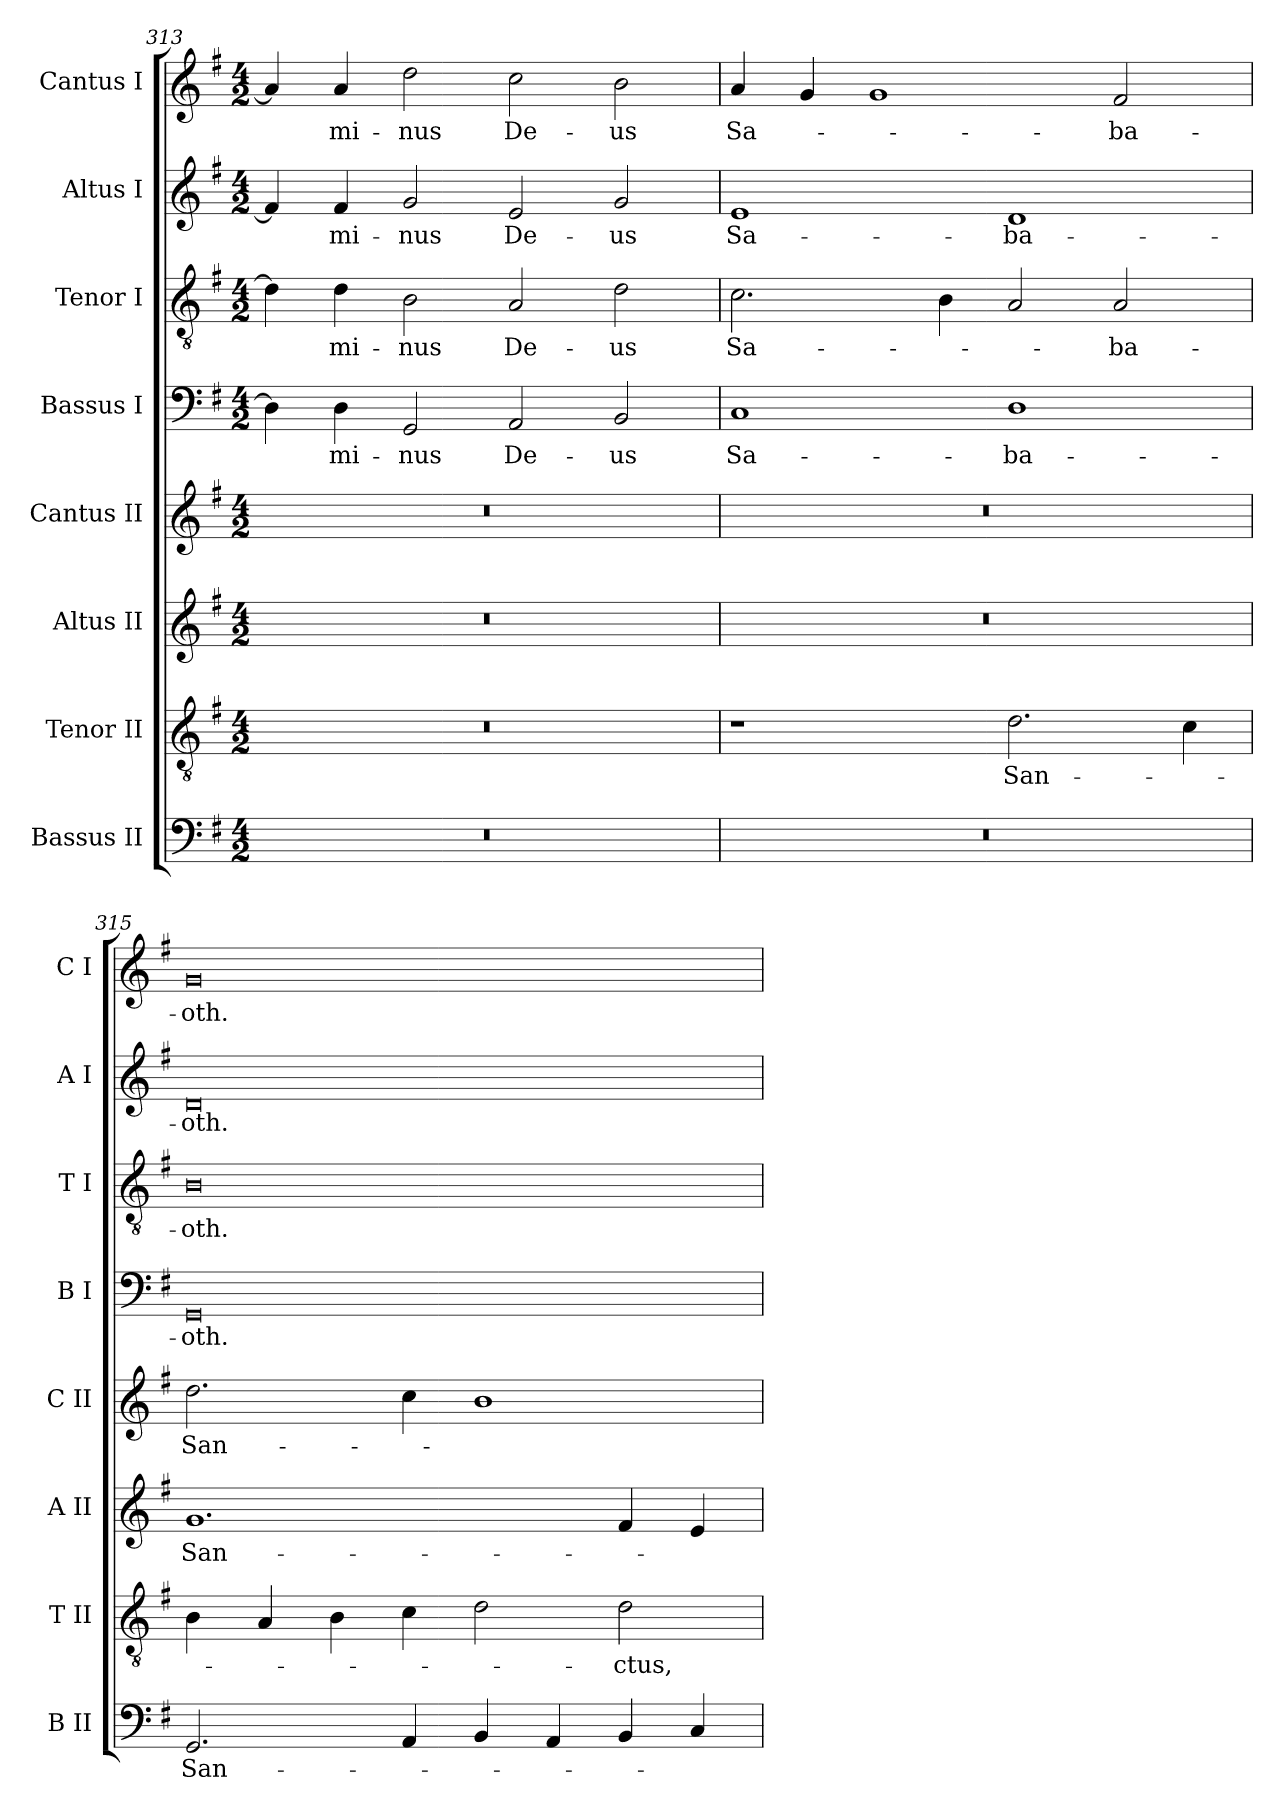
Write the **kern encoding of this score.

**kern	**text	**kern	**text	**kern	**text	**kern	**text	**kern	**text	**kern	**text	**kern	**text	**kern	**text
*part8	*part8	*part7	*part7	*part6	*part6	*part5	*part5	*part4	*part4	*part3	*part3	*part2	*part2	*part1	*part1
*staff8	*staff8	*staff7	*staff7	*staff6	*staff6	*staff5	*staff5	*staff4	*staff4	*staff3	*staff3	*staff2	*staff2	*staff1	*staff1
*I"Bassus II	*	*I"Tenor II	*	*I"Altus II	*	*I"Cantus II	*	*I"Bassus I	*	*I"Tenor I	*	*I"Altus I	*	*I"Cantus I	*
*I'B II	*	*I'T II	*	*I'A II	*	*I'C II	*	*I'B I	*	*I'T I	*	*I'A I	*	*I'C I	*
!!LO:LB:g=z
*clefF4	*	*clefGv2	*	*clefG2	*	*clefG2	*	*clefF4	*	*clefGv2	*	*clefG2	*	*clefG2	*
*k[f#]	*	*k[f#]	*	*k[f#]	*	*k[f#]	*	*k[f#]	*	*k[f#]	*	*k[f#]	*	*k[f#]	*
*G:	*	*G:	*	*G:	*	*G:	*	*G:	*	*G:	*	*G:	*	*G:	*
*M4/2	*	*M4/2	*	*M4/2	*	*M4/2	*	*M4/2	*	*M4/2	*	*M4/2	*	*M4/2	*
=313	=313	=313	=313	=313	=313	=313	=313	=313	=313	=313	=313	=313	=313	=313	=313
0r	.	0r	.	0r	.	0r	.	4D\]	.	4d\]	.	4f#/]	.	4a/]	.
!	!	!	!	!	!	!	!	!	!LO:LY:b	!	!	!	!	!	!
!	!	!	!	!	!	!	!	!	!	!	!LO:LY:b	!	!	!	!
!	!	!	!	!	!	!	!	!	!	!	!	!	!LO:LY:b	!	!
!	!	!	!	!	!	!	!	!	!	!	!	!	!	!	!LO:LY:b
.	.	.	.	.	.	.	.	4D\	-mi-	4d\	-mi-	4f#/	-mi-	4a/	-mi-
!	!	!	!	!	!	!	!	!	!LO:LY:b	!	!	!	!	!	!
!	!	!	!	!	!	!	!	!	!	!	!LO:LY:b	!	!	!	!
!	!	!	!	!	!	!	!	!	!	!	!	!	!LO:LY:b	!	!
!	!	!	!	!	!	!	!	!	!	!	!	!	!	!	!LO:LY:b
.	.	.	.	.	.	.	.	2GG/	-nus	2B\	-nus	2g/	-nus	2dd\	-nus
!	!	!	!	!	!	!	!	!	!LO:LY:b	!	!	!	!	!	!
!	!	!	!	!	!	!	!	!	!	!	!LO:LY:b	!	!	!	!
!	!	!	!	!	!	!	!	!	!	!	!	!	!LO:LY:b	!	!
!	!	!	!	!	!	!	!	!	!	!	!	!	!	!	!LO:LY:b
.	.	.	.	.	.	.	.	2AA/	De-	2A/	De-	2e/	De-	2cc\	De-
!	!	!	!	!	!	!	!	!	!LO:LY:b	!	!	!	!	!	!
!	!	!	!	!	!	!	!	!	!	!	!LO:LY:b	!	!	!	!
!	!	!	!	!	!	!	!	!	!	!	!	!	!LO:LY:b	!	!
!	!	!	!	!	!	!	!	!	!	!	!	!	!	!	!LO:LY:b
.	.	.	.	.	.	.	.	2BB/	-us	2d\	-us	2g/	-us	2b\	-us
=314	=314	=314	=314	=314	=314	=314	=314	=314	=314	=314	=314	=314	=314	=314	=314
!	!	!	!	!	!	!	!	!	!LO:LY:b	!	!	!	!	!	!
!	!	!	!	!	!	!	!	!	!	!	!LO:LY:b	!	!	!	!
!	!	!	!	!	!	!	!	!	!	!	!	!	!LO:LY:b	!	!
!	!	!	!	!	!	!	!	!	!	!	!	!	!	!	!LO:LY:b
0r	.	1r	.	0r	.	0r	.	1C	Sa-	2.c\	Sa-	1e	Sa-	4a/	Sa-
.	.	.	.	.	.	.	.	.	.	.	.	.	.	4g/	.
.	.	.	.	.	.	.	.	.	.	.	.	.	.	1g	.
.	.	.	.	.	.	.	.	.	.	4B\	.	.	.	.	.
!	!	!	!LO:LY:b	!	!	!	!	!	!	!	!	!	!	!	!
!	!	!	!	!	!	!	!	!	!LO:LY:b	!	!	!	!	!	!
!	!	!	!	!	!	!	!	!	!	!	!	!	!LO:LY:b	!	!
.	.	2.d\	San-	.	.	.	.	1D	-ba-	2A/	.	1d	-ba-	.	.
!	!	!	!	!	!	!	!	!	!	!	!LO:LY:b	!	!	!	!
!	!	!	!	!	!	!	!	!	!	!	!	!	!	!	!LO:LY:b
.	.	.	.	.	.	.	.	.	.	2A/	-ba-	.	.	2f#/	-ba-
.	.	4c\	.	.	.	.	.	.	.	.	.	.	.	.	.
=315	=315	=315	=315	=315	=315	=315	=315	=315	=315	=315	=315	=315	=315	=315	=315
!	!LO:LY:b	!	!	!	!	!	!	!	!	!	!	!	!	!	!
!	!	!	!	!	!LO:LY:b	!	!	!	!	!	!	!	!	!	!
!	!	!	!	!	!	!	!LO:LY:b	!	!	!	!	!	!	!	!
!	!	!	!	!	!	!	!	!	!LO:LY:b	!	!	!	!	!	!
!	!	!	!	!	!	!	!	!	!	!	!LO:LY:b	!	!	!	!
!	!	!	!	!	!	!	!	!	!	!	!	!	!LO:LY:b	!	!
!	!	!	!	!	!	!	!	!	!	!	!	!	!	!	!LO:LY:b
2.GG/	San-	4B\	.	1.g	San-	2.dd\	San-	0GG	-oth.	0B	-oth.	0d	-oth.	0g	-oth.
.	.	4A/	.	.	.	.	.	.	.	.	.	.	.	.	.
.	.	4B\	.	.	.	.	.	.	.	.	.	.	.	.	.
4AA/	.	4c\	.	.	.	4cc\	.	.	.	.	.	.	.	.	.
4BB/	.	2d\	.	.	.	1b	.	.	.	.	.	.	.	.	.
4AA/	.	.	.	.	.	.	.	.	.	.	.	.	.	.	.
!	!	!	!LO:LY:b	!	!	!	!	!	!	!	!	!	!	!	!
4BB/	.	2d\	-ctus,	4f#/	.	.	.	.	.	.	.	.	.	.	.
4C/	.	.	.	4e/	.	.	.	.	.	.	.	.	.	.	.
=	=	=	=	=	=	=	=	=	=	=	=	=	=	=	=
*-	*-	*-	*-	*-	*-	*-	*-	*-	*-	*-	*-	*-	*-	*-	*-
